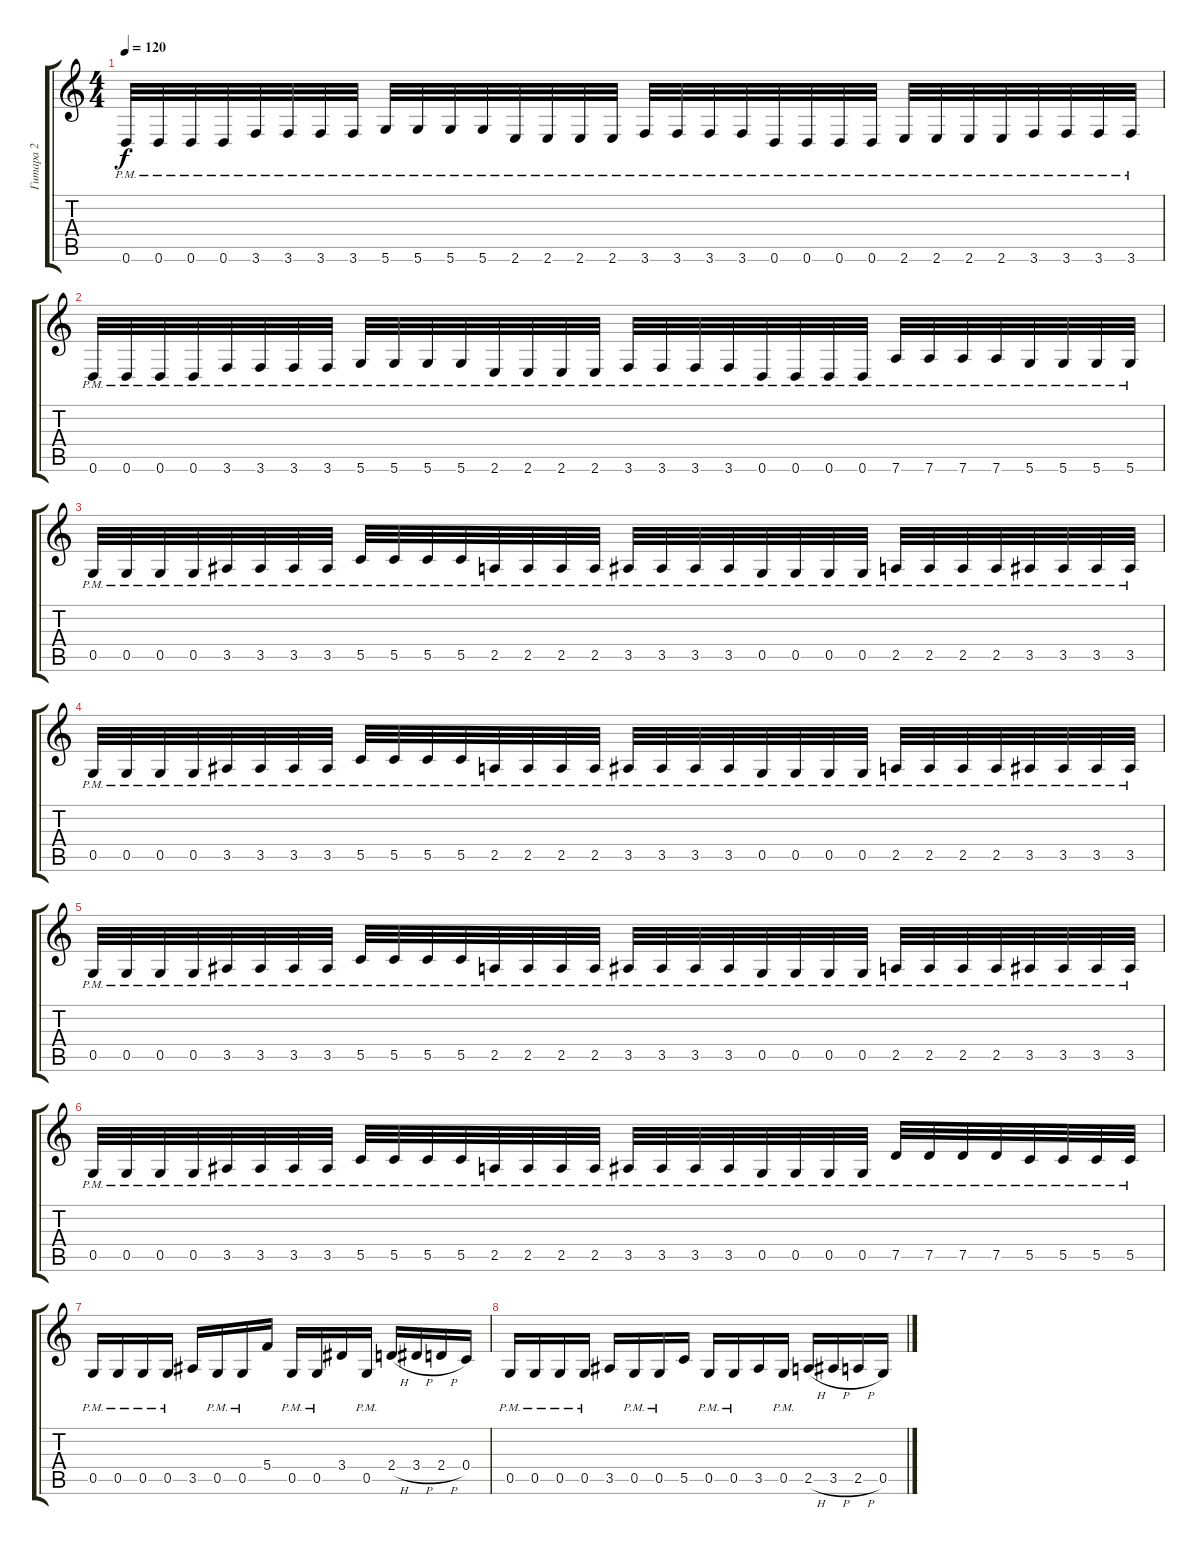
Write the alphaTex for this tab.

\track ("Гитара 2" "Гитара 2") {instrument overdrivenguitar}
\staff {score tabs}
\tuning (D4 A3 F3 C3 G2 D2) {hide}
\ts (4 4)
\tempo 120
\clef g2
\ks c
0.6{pm}.32{dy f} 0.6{pm}.32 0.6{pm}.32 0.6{pm}.32 3.6{pm}.32 3.6{pm}.32 3.6{pm}.32 3.6{pm}.32 5.6{pm}.32 5.6{pm}.32 5.6{pm}.32 5.6{pm}.32 2.6{pm}.32 2.6{pm}.32 2.6{pm}.32 2.6{pm}.32 3.6{pm}.32 3.6{pm}.32 3.6{pm}.32 3.6{pm}.32 0.6{pm}.32 0.6{pm}.32 0.6{pm}.32 0.6{pm}.32 2.6{pm}.32 2.6{pm}.32 2.6{pm}.32 2.6{pm}.32 3.6{pm}.32 3.6{pm}.32 3.6{pm}.32 3.6{pm}.32 |
0.6{pm}.32 0.6{pm}.32 0.6{pm}.32 0.6{pm}.32 3.6{pm}.32 3.6{pm}.32 3.6{pm}.32 3.6{pm}.32 5.6{pm}.32 5.6{pm}.32 5.6{pm}.32 5.6{pm}.32 2.6{pm}.32 2.6{pm}.32 2.6{pm}.32 2.6{pm}.32 3.6{pm}.32 3.6{pm}.32 3.6{pm}.32 3.6{pm}.32 0.6{pm}.32 0.6{pm}.32 0.6{pm}.32 0.6{pm}.32 7.6{pm}.32 7.6{pm}.32 7.6{pm}.32 7.6{pm}.32 5.6{pm}.32 5.6{pm}.32 5.6{pm}.32 5.6{pm}.32 |
0.5{pm}.32 0.5{pm}.32 0.5{pm}.32 0.5{pm}.32 3.5{pm}.32 3.5{pm}.32 3.5{pm}.32 3.5{pm}.32 5.5{pm}.32 5.5{pm}.32 5.5{pm}.32 5.5{pm}.32 2.5{pm}.32 2.5{pm}.32 2.5{pm}.32 2.5{pm}.32 3.5{pm}.32 3.5{pm}.32 3.5{pm}.32 3.5{pm}.32 0.5{pm}.32 0.5{pm}.32 0.5{pm}.32 0.5{pm}.32 2.5{pm}.32 2.5{pm}.32 2.5{pm}.32 2.5{pm}.32 3.5{pm}.32 3.5{pm}.32 3.5{pm}.32 3.5{pm}.32 |
0.5{pm}.32 0.5{pm}.32 0.5{pm}.32 0.5{pm}.32 3.5{pm}.32 3.5{pm}.32 3.5{pm}.32 3.5{pm}.32 5.5{pm}.32 5.5{pm}.32 5.5{pm}.32 5.5{pm}.32 2.5{pm}.32 2.5{pm}.32 2.5{pm}.32 2.5{pm}.32 3.5{pm}.32 3.5{pm}.32 3.5{pm}.32 3.5{pm}.32 0.5{pm}.32 0.5{pm}.32 0.5{pm}.32 0.5{pm}.32 2.5{pm}.32 2.5{pm}.32 2.5{pm}.32 2.5{pm}.32 3.5{pm}.32 3.5{pm}.32 3.5{pm}.32 3.5{pm}.32 |
0.5{pm}.32 0.5{pm}.32 0.5{pm}.32 0.5{pm}.32 3.5{pm}.32 3.5{pm}.32 3.5{pm}.32 3.5{pm}.32 5.5{pm}.32 5.5{pm}.32 5.5{pm}.32 5.5{pm}.32 2.5{pm}.32 2.5{pm}.32 2.5{pm}.32 2.5{pm}.32 3.5{pm}.32 3.5{pm}.32 3.5{pm}.32 3.5{pm}.32 0.5{pm}.32 0.5{pm}.32 0.5{pm}.32 0.5{pm}.32 2.5{pm}.32 2.5{pm}.32 2.5{pm}.32 2.5{pm}.32 3.5{pm}.32 3.5{pm}.32 3.5{pm}.32 3.5{pm}.32 |
0.5{pm}.32 0.5{pm}.32 0.5{pm}.32 0.5{pm}.32 3.5{pm}.32 3.5{pm}.32 3.5{pm}.32 3.5{pm}.32 5.5{pm}.32 5.5{pm}.32 5.5{pm}.32 5.5{pm}.32 2.5{pm}.32 2.5{pm}.32 2.5{pm}.32 2.5{pm}.32 3.5{pm}.32 3.5{pm}.32 3.5{pm}.32 3.5{pm}.32 0.5{pm}.32 0.5{pm}.32 0.5{pm}.32 0.5{pm}.32 7.5{pm}.32 7.5{pm}.32 7.5{pm}.32 7.5{pm}.32 5.5{pm}.32 5.5{pm}.32 5.5{pm}.32 5.5{pm}.32 |
0.5{pm}.16 0.5{pm}.16 0.5{pm}.16 0.5{pm}.16 3.5.16 0.5{pm}.16 0.5{pm}.16 5.4.16 0.5{pm}.16 0.5{pm}.16 3.4.16 0.5{pm}.16 2.4{h}.16 3.4{h}.16 2.4{h}.16 0.4.16 |
0.5{pm}.16 0.5{pm}.16 0.5{pm}.16 0.5{pm}.16 3.5.16 0.5{pm}.16 0.5{pm}.16 5.5.16 0.5{pm}.16 0.5{pm}.16 3.5.16 0.5{pm}.16 2.5{h}.16 3.5{h}.16 2.5{h}.16 0.5.16
